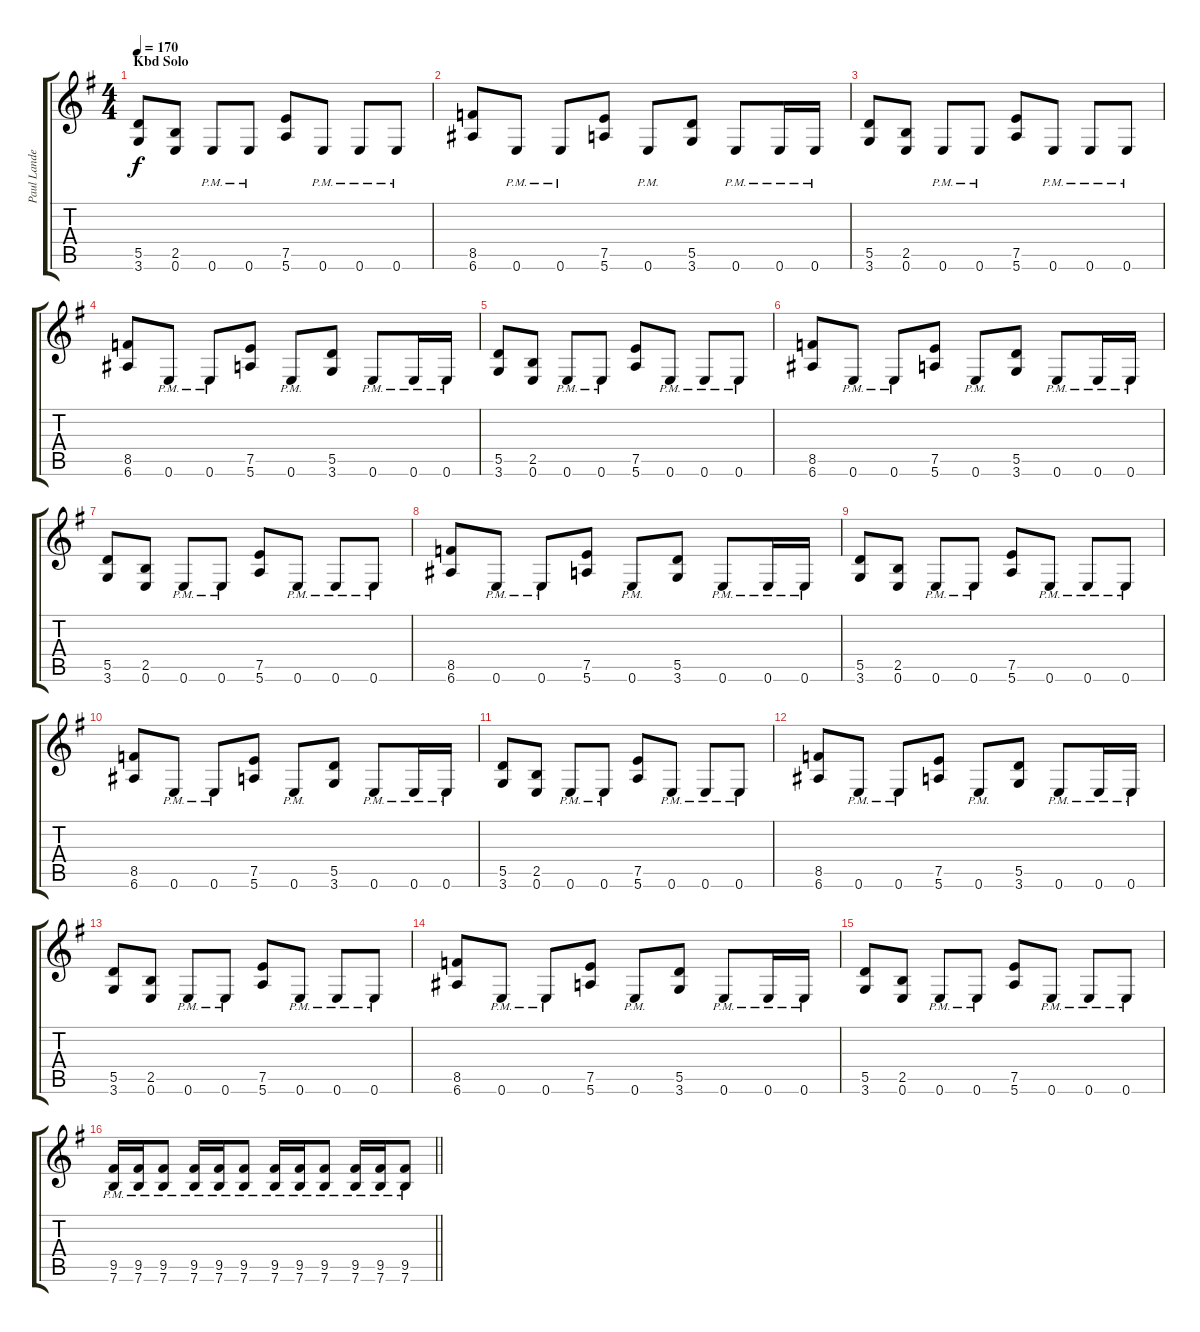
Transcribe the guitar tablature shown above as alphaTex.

\track ("Paul Landers - Guitar II" "Paul Lande") {instrument distortionguitar}
\staff {score tabs}
\tuning (E4 B3 G3 D3 A2 E2) {hide}
\ts (4 4)
\section ("" "Kbd Solo")
\tempo 170
\clef g2
\ks g
(5.5 3.6).8{dy f} (2.5 0.6).8 0.6{pm}.8 0.6{pm}.8 (7.5 5.6).8 0.6{pm}.8 0.6{pm}.8 0.6{pm}.8 |
(8.5 6.6).8 0.6{pm}.8 0.6{pm}.8 (7.5 5.6).8 0.6{pm}.8 (5.5 3.6).8 0.6{pm}.8 0.6{pm}.16 0.6{pm}.16 |
(5.5 3.6).8 (2.5 0.6).8 0.6{pm}.8 0.6{pm}.8 (7.5 5.6).8 0.6{pm}.8 0.6{pm}.8 0.6{pm}.8 |
(8.5 6.6).8 0.6{pm}.8 0.6{pm}.8 (7.5 5.6).8 0.6{pm}.8 (5.5 3.6).8 0.6{pm}.8 0.6{pm}.16 0.6{pm}.16 |
(5.5 3.6).8 (2.5 0.6).8 0.6{pm}.8 0.6{pm}.8 (7.5 5.6).8 0.6{pm}.8 0.6{pm}.8 0.6{pm}.8 |
(8.5 6.6).8 0.6{pm}.8 0.6{pm}.8 (7.5 5.6).8 0.6{pm}.8 (5.5 3.6).8 0.6{pm}.8 0.6{pm}.16 0.6{pm}.16 |
(5.5 3.6).8 (2.5 0.6).8 0.6{pm}.8 0.6{pm}.8 (7.5 5.6).8 0.6{pm}.8 0.6{pm}.8 0.6{pm}.8 |
(8.5 6.6).8 0.6{pm}.8 0.6{pm}.8 (7.5 5.6).8 0.6{pm}.8 (5.5 3.6).8 0.6{pm}.8 0.6{pm}.16 0.6{pm}.16 |
(5.5 3.6).8 (2.5 0.6).8 0.6{pm}.8 0.6{pm}.8 (7.5 5.6).8 0.6{pm}.8 0.6{pm}.8 0.6{pm}.8 |
(8.5 6.6).8 0.6{pm}.8 0.6{pm}.8 (7.5 5.6).8 0.6{pm}.8 (5.5 3.6).8 0.6{pm}.8 0.6{pm}.16 0.6{pm}.16 |
(5.5 3.6).8 (2.5 0.6).8 0.6{pm}.8 0.6{pm}.8 (7.5 5.6).8 0.6{pm}.8 0.6{pm}.8 0.6{pm}.8 |
(8.5 6.6).8 0.6{pm}.8 0.6{pm}.8 (7.5 5.6).8 0.6{pm}.8 (5.5 3.6).8 0.6{pm}.8 0.6{pm}.16 0.6{pm}.16 |
(5.5 3.6).8 (2.5 0.6).8 0.6{pm}.8 0.6{pm}.8 (7.5 5.6).8 0.6{pm}.8 0.6{pm}.8 0.6{pm}.8 |
(8.5 6.6).8 0.6{pm}.8 0.6{pm}.8 (7.5 5.6).8 0.6{pm}.8 (5.5 3.6).8 0.6{pm}.8 0.6{pm}.16 0.6{pm}.16 |
(5.5 3.6).8 (2.5 0.6).8 0.6{pm}.8 0.6{pm}.8 (7.5 5.6).8 0.6{pm}.8 0.6{pm}.8 0.6{pm}.8 |
\barLineRight lightlight
(9.5{pm} 7.6{pm}).16 (9.5{pm} 7.6{pm}).16 (9.5{pm} 7.6{pm}).8 (9.5{pm} 7.6{pm}).16 (9.5{pm} 7.6{pm}).16 (9.5{pm} 7.6{pm}).8 (9.5{pm} 7.6{pm}).16 (9.5{pm} 7.6{pm}).16 (9.5{pm} 7.6{pm}).8 (9.5{pm} 7.6{pm}).16 (9.5{pm} 7.6{pm}).16 (9.5{pm} 7.6{pm}).8
